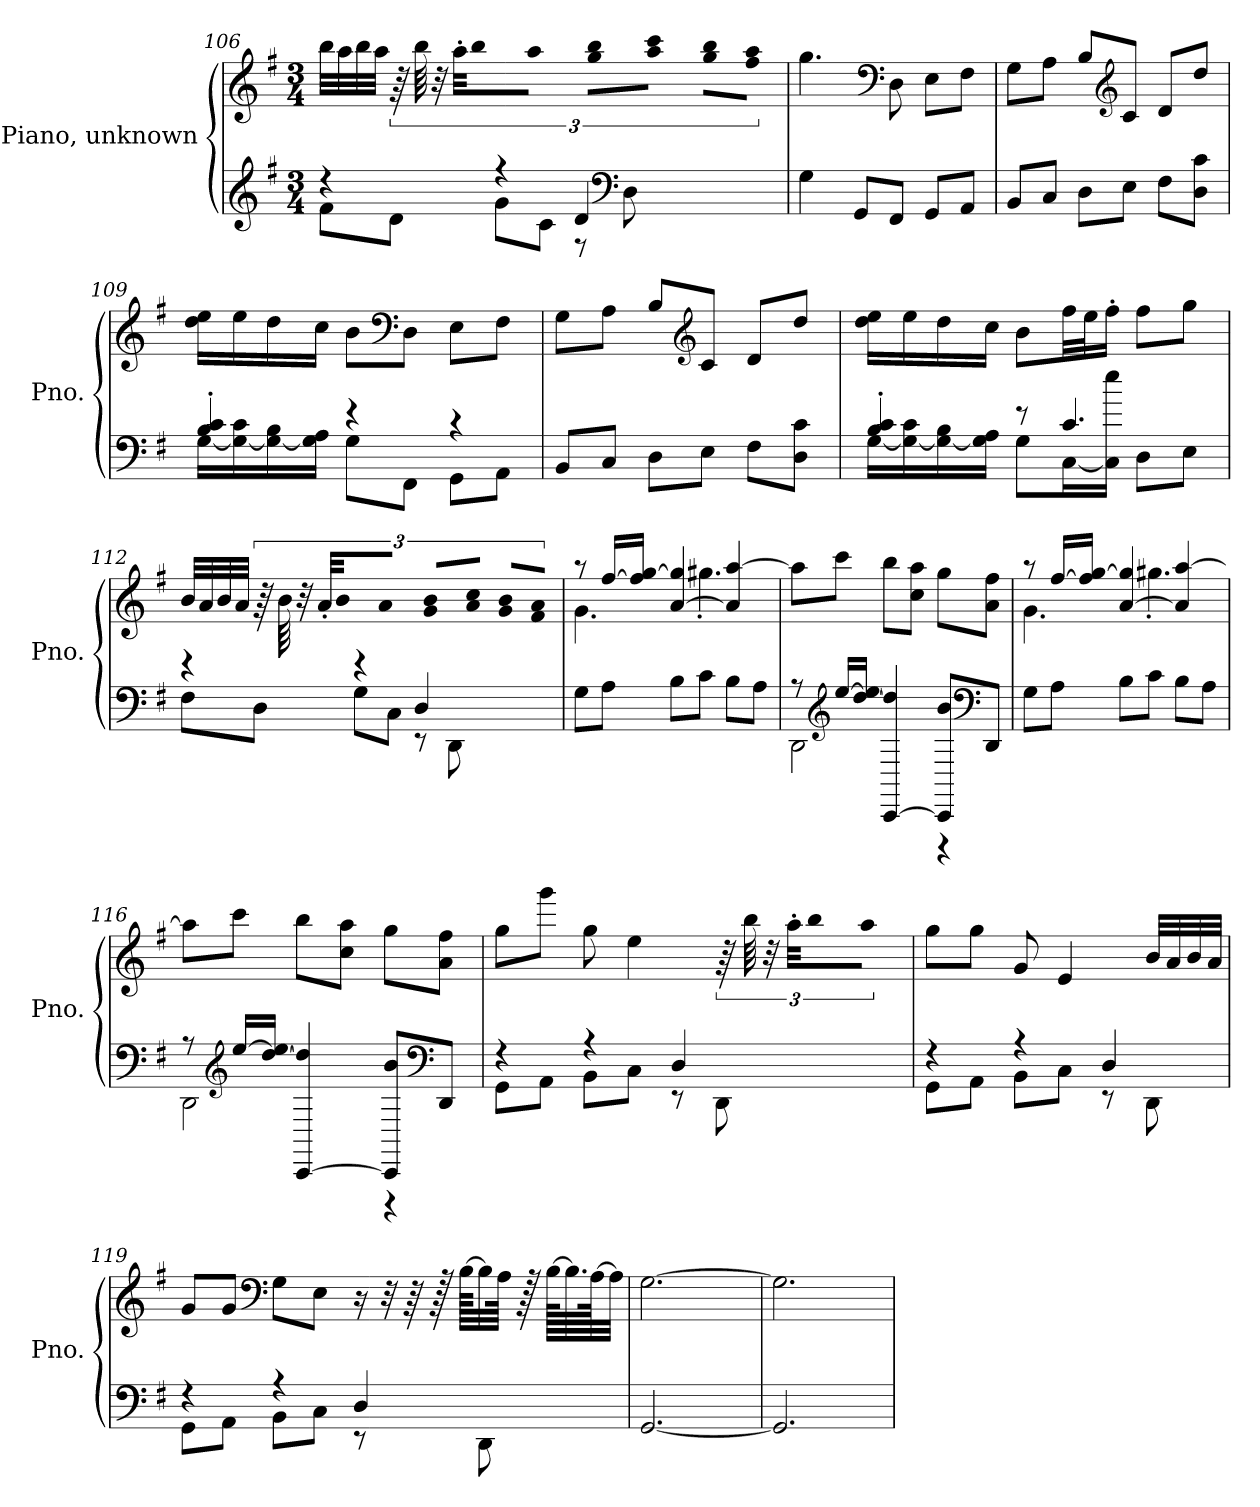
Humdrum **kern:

**kern	**kern
*part1	*part1
*staff2	*staff1
*I"Piano, unknown	*
*I'Pno.	*
*clefG2	*clefG2
*k[f#]	*k[f#]
*M3/4	*M3/4
=106	=106
*^	*
4r	8f#\L	32bb\LLL
.	.	32aa\
.	.	32bb\
.	.	32aa\JJJ
.	8d\J	96r
.	.	96bb\
.	.	48r
.	.	48aa'\LLL
.	.	32bb\
.	.	32aa\JJJ
4r	8g\L	8gg\ 8bb\L
.	8c\J	8aa\ 8ccc\J
4d/	8r	8gg\ 8bb\L
*clefF4	*	*
.	8D\	8ff#\ 8aa\J
*v	*v	*
=107	=107
4G\	4.gg\
8GG/L	.
*	*clefF4
8FF#/J	8D\
8GG/L	8E\L
8AA/J	8F#\J
!!LO:LB:g=z
=108	=108
8BB/L	8G\L
8C/J	8A\J
8D\L	8B/L
*	*clefG2
8E\J	8c/J
8F#\L	8d/L
8D\ 8c\J	8dd/J
=109	=109
*^	*
4B/' 4c/'	[16G\LL	16dd\ 16ee\LL
.	16G\_ 16c\	16ee\
.	16G\_ 16B\	16dd\
.	16G\] 16A\JJ	16cc\JJ
4r	8G\L	8b\L
*	*	*clefF4
.	8FF#\J	8D\J
4r	8GG\L	8E\L
.	8AA\J	8F#\J
*v	*v	*
=110	=110
8BB/L	8G\L
8C/J	8A\J
8D\L	8B/L
*	*clefG2
8E\J	8c/J
8F#\L	8d/L
8D\ 8c\J	8dd/J
=111	=111
*^	*
4B/' 4c/'	[16G\LL	16dd\ 16ee\LL
.	16G\_ 16c\	16ee\
.	16G\_ 16B\	16dd\
.	16G\] 16A\JJ	16cc\JJ
8r	8G\L	8b\L
4.c/	[16C\L	32ff#\LL
.	.	32ee\J
.	16C\] 16ee\JJ	16ff#'\JJ
.	8D\L	8ff#\L
.	8E\J	8gg\J
!!LO:LB:g=z
=112	=112	=112
4r	8F#\L	32b/LLL
.	.	32a/
.	.	32b/
.	.	32a/JJJ
.	8D\J	96r
.	.	96b\
.	.	48r
.	.	48a'/LLL
.	.	32b/
.	.	32a/JJJ
4r	8G\L	8g/ 8b/L
.	8C\J	8a/ 8cc/J
4D/	8r	8g/ 8b/L
.	8DD\	8f#/ 8a/J
*v	*v	*
=113	=113
*	*^
8G\L	8r	4.g\
8A\J	[16ff#/LL	.
.	16ff#/] [16gg/JJ	.
8B\L	[4a/ 4gg/]	.
8c\J	.	4.gg#X'\
8B\L	4a/] [4aa/	.
8A\J	.	.
*	*v	*v
=114	=114
*^	*
8r	2DD\	8aa\L]
*clefG2	*	*
[16ee/LL	.	8ccc\J
[16dd/ 16ee/]JJ	.	.
[4CC/ 4dd/]	.	8bb\L
.	.	8cc\ 8aa\J
8CC/] 8b/L	4r	8gg\L
*clefF4	*	*
8DD/J	.	8a\ 8ff#\J
*v	*v	*
!!LO:PB:g=z
=115	=115
*	*^
8G\L	8r	4.g\
8A\J	[16ff#/LL	.
.	16ff#/] [16gg/JJ	.
8B\L	[4a/ 4gg/]	.
8c\J	.	4.gg#X'\
8B\L	4a/] [4aa/	.
8A\J	.	.
*	*v	*v
=116	=116
*^	*
8r	2DD\	8aa\L]
*clefG2	*	*
[16ee/LL	.	8ccc\J
[16dd/ 16ee/]JJ	.	.
[4CC/ 4dd/]	.	8bb\L
.	.	8cc\ 8aa\J
8CC/] 8b/L	4r	8gg\L
*clefF4	*	*
8DD/J	.	8a\ 8ff#\J
=117	=117	=117
4r	8GG\L	8gg\L
.	8AA\J	8ggg\J
4r	8BB\L	8gg\
.	8C\J	4ee\
4D/	8r	.
.	8DD\	96r
.	.	96bb\
.	.	48r
.	.	48aa'\LLL
.	.	32bb\
.	.	32aa\JJJ
!!LO:LB:g=z
=118	=118	=118
4r	8GG\L	8gg\L
.	8AA\J	8gg\J
4r	8BB\L	8g/
.	8C\J	4e/
4D/	8r	.
.	8DD\	32b/LLL
.	.	32a/
.	.	32b/
.	.	32a/JJJ
=119	=119	=119
4r	8GG\L	8g/L
.	8AA\J	8g/J
*	*	*clefF4
4r	8BB\L	8G\L
.	8C\J	8E\J
4D/	8r	16r
.	.	32r
.	.	64r
.	.	128r
.	.	[128B\KKLLL
.	8DD\	32B\]
.	.	64A\JJJk
.	.	128r
.	.	[128B\KLLLL
.	.	64.B\]
.	.	[128A\JK
.	.	32A\JJJ]
*v	*v	*
=120	=120
[2.GG/	[2.G\
=121	=121
2.GG/]	2.G\]
=	=
*-	*-
